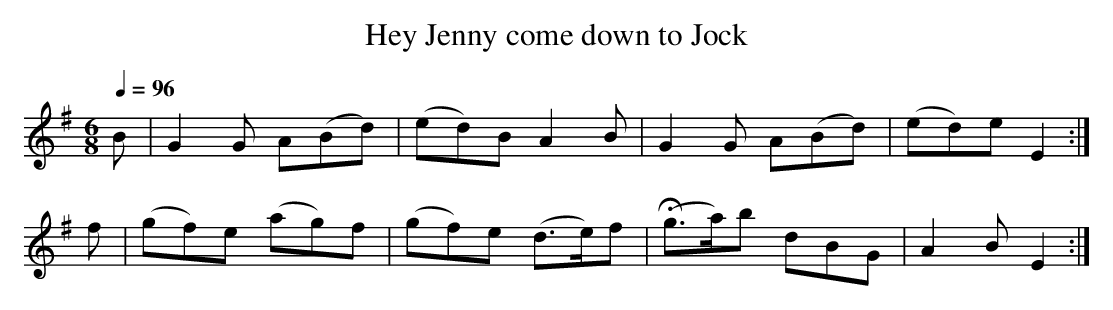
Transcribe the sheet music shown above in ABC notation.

X:1
T:Hey Jenny come down to Jock
M:6/8
Q:1/4=96
K:E Minor
B| G2G   A(Bd)|(ed)B  A2B  |  G2G   A(Bd)|(ed)e E2:|
f|(gf)e (ag)f |(gf)e (d>e)f|(Hg>a)b dBG  | A2B  E2:|
